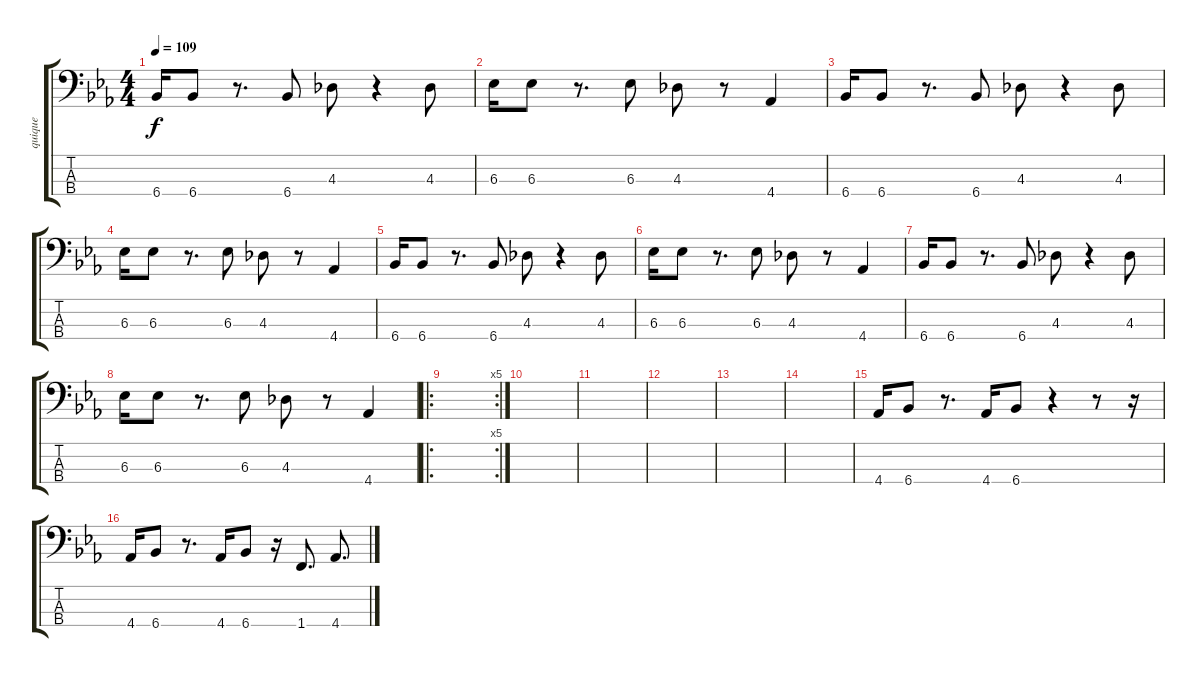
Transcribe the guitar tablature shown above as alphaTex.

\track ("quique" "quique") {instrument acousticbass}
\staff {score tabs}
\tuning (G2 D2 A1 E1) {hide}
\ts (4 4)
\tempo 109
\clef f4
\ks eb
6.4.16{dy f} 6.4.8 r.8{d} 6.4.8 4.3.8 r.4 4.3.8 |
6.3.16 6.3.8 r.8{d} 6.3.8 4.3.8 r.8 4.4.4 |
6.4.16 6.4.8 r.8{d} 6.4.8 4.3.8 r.4 4.3.8 |
6.3.16 6.3.8 r.8{d} 6.3.8 4.3.8 r.8 4.4.4 |
6.4.16 6.4.8 r.8{d} 6.4.8 4.3.8 r.4 4.3.8 |
6.3.16 6.3.8 r.8{d} 6.3.8 4.3.8 r.8 4.4.4 |
6.4.16 6.4.8 r.8{d} 6.4.8 4.3.8 r.4 4.3.8 |
6.3.16 6.3.8 r.8{d} 6.3.8 4.3.8 r.8 4.4.4 |
\ro
\rc 5
|
|
|
|
|
|
4.4.16 6.4.8 r.8{d} 4.4.16 6.4.8 r.4 r.8 r.16 |
4.4.16 6.4.8 r.8{d} 4.4.16 6.4.8 r.16 1.4.8{d} 4.4.8{d}
